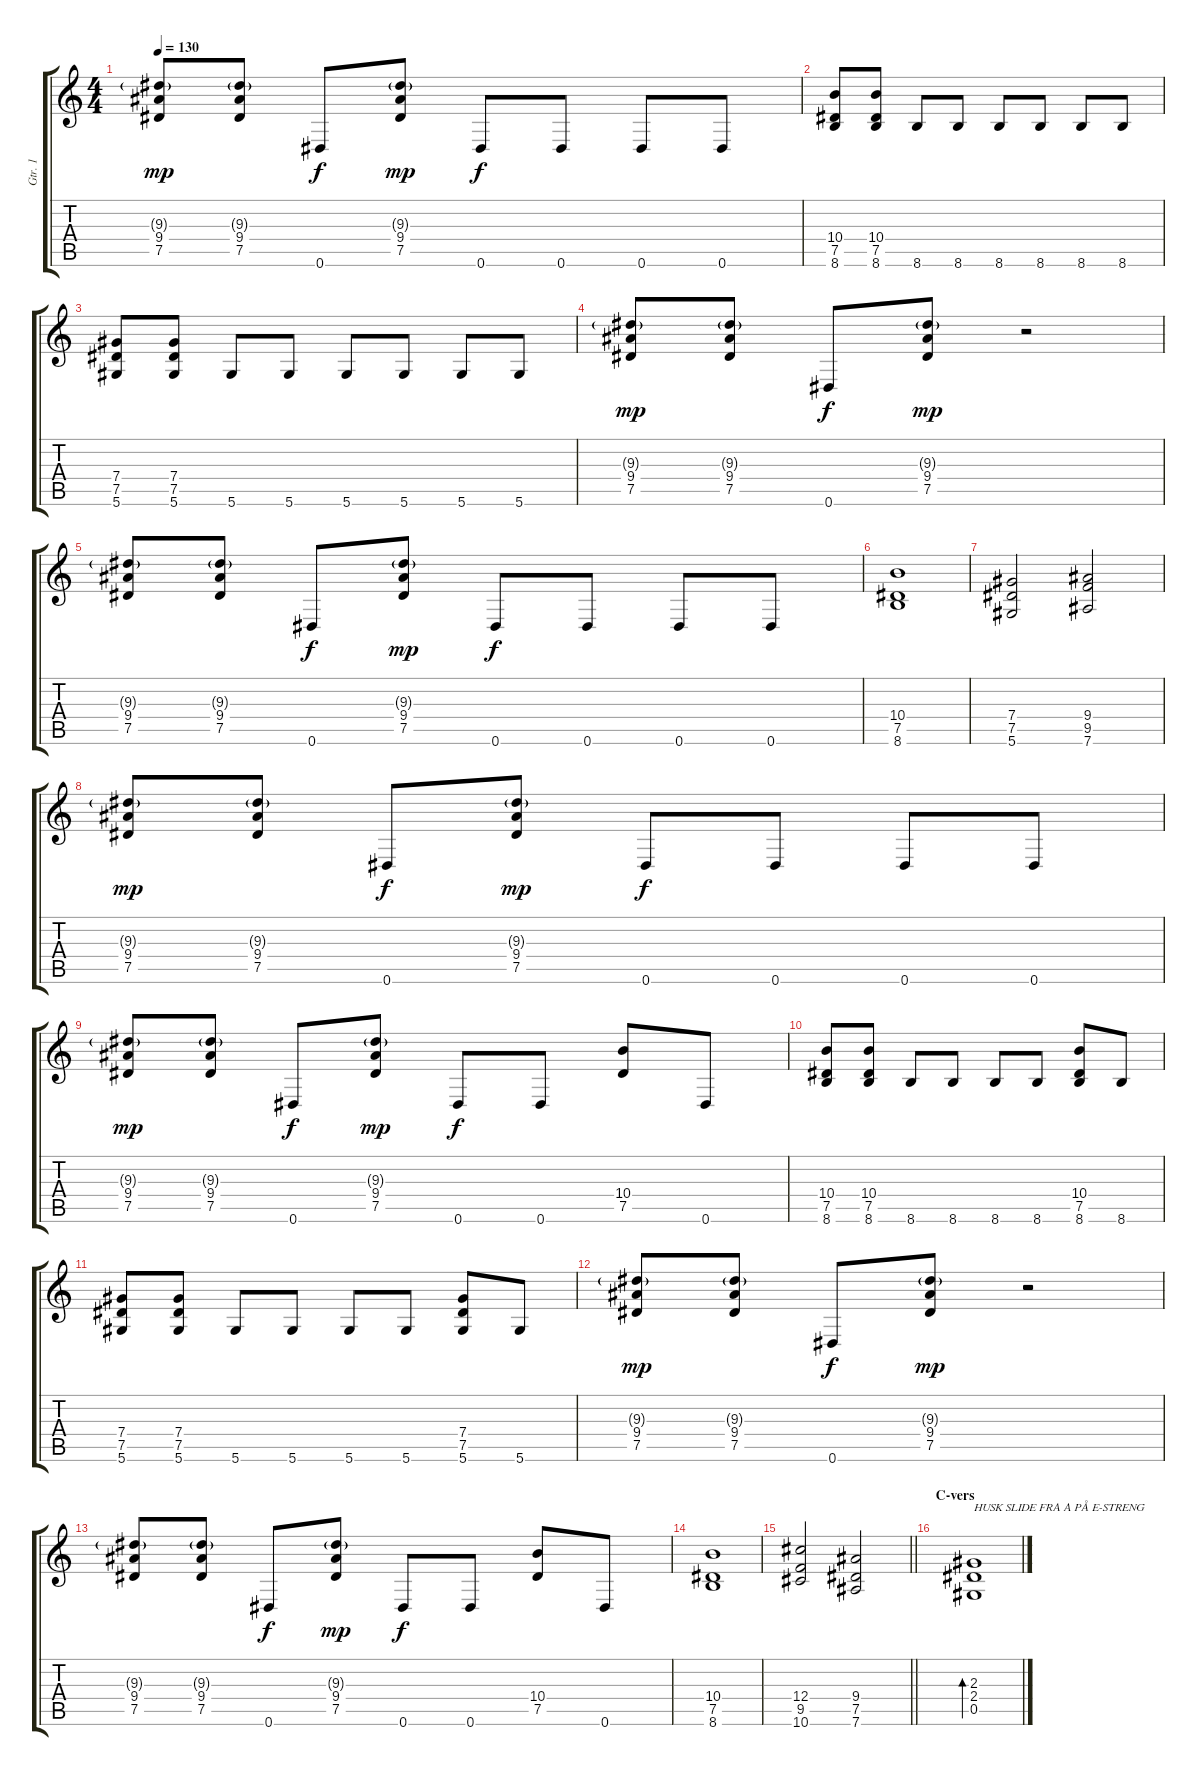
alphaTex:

\track ("Gtr. 1" "Gtr. 1") {instrument distortionguitar}
\staff {score tabs}
\tuning (Eb4 Bb3 Gb3 Db3 Ab2 Eb2) {hide}
\ts (4 4)
\tempo 130
\clef g2
\ks c
(9.3{g} 9.4 7.5).8{dy mp} (9.3{g} 9.4 7.5).8 0.6.8{dy f} (9.3{g} 9.4 7.5).8{dy mp} 0.6.8{dy f} 0.6.8 0.6.8 0.6.8 |
(10.4 7.5 8.6).8 (10.4 7.5 8.6).8 8.6.8 8.6.8 8.6.8 8.6.8 8.6.8 8.6.8 |
(7.4 7.5 5.6).8 (7.4 7.5 5.6).8 5.6.8 5.6.8 5.6.8 5.6.8 5.6.8 5.6.8 |
(9.3{g} 9.4 7.5).8{dy mp} (9.3{g} 9.4 7.5).8 0.6.8{dy f} (9.3{g} 9.4 7.5).8{dy mp} r.2 |
(9.3{g} 9.4 7.5).8 (9.3{g} 9.4 7.5).8 0.6.8{dy f} (9.3{g} 9.4 7.5).8{dy mp} 0.6.8{dy f} 0.6.8 0.6.8 0.6.8 |
(10.4 7.5 8.6).1 |
(7.4 7.5 5.6).2 (9.4 9.5 7.6).2 |
(9.3{g} 9.4 7.5).8{dy mp} (9.3{g} 9.4 7.5).8 0.6.8{dy f} (9.3{g} 9.4 7.5).8{dy mp} 0.6.8{dy f} 0.6.8 0.6.8 0.6.8 |
(9.3{g} 9.4 7.5).8{dy mp} (9.3{g} 9.4 7.5).8 0.6.8{dy f} (9.3{g} 9.4 7.5).8{dy mp} 0.6.8{dy f} 0.6.8 (10.4 7.5).8 0.6.8 |
(10.4 7.5 8.6).8 (10.4 7.5 8.6).8 8.6.8 8.6.8 8.6.8 8.6.8 (10.4 7.5 8.6).8 8.6.8 |
(7.4 7.5 5.6).8 (7.4 7.5 5.6).8 5.6.8 5.6.8 5.6.8 5.6.8 (7.4 7.5 5.6).8 5.6.8 |
(9.3{g} 9.4 7.5).8{dy mp} (9.3{g} 9.4 7.5).8 0.6.8{dy f} (9.3{g} 9.4 7.5).8{dy mp} r.2 |
(9.3{g} 9.4 7.5).8 (9.3{g} 9.4 7.5).8 0.6.8{dy f} (9.3{g} 9.4 7.5).8{dy mp} 0.6.8{dy f} 0.6.8 (10.4 7.5).8 0.6.8 |
(10.4 7.5 8.6).1 |
\barLineRight lightlight
(12.4 9.5 10.6).2 (9.4 7.5 7.6).2 |
\section ("" "C-vers")
(2.3 2.4 0.5).1{bd 240 txt "HUSK SLIDE FRA A PÅ E-STRENG" instrument electricguitarclean}
